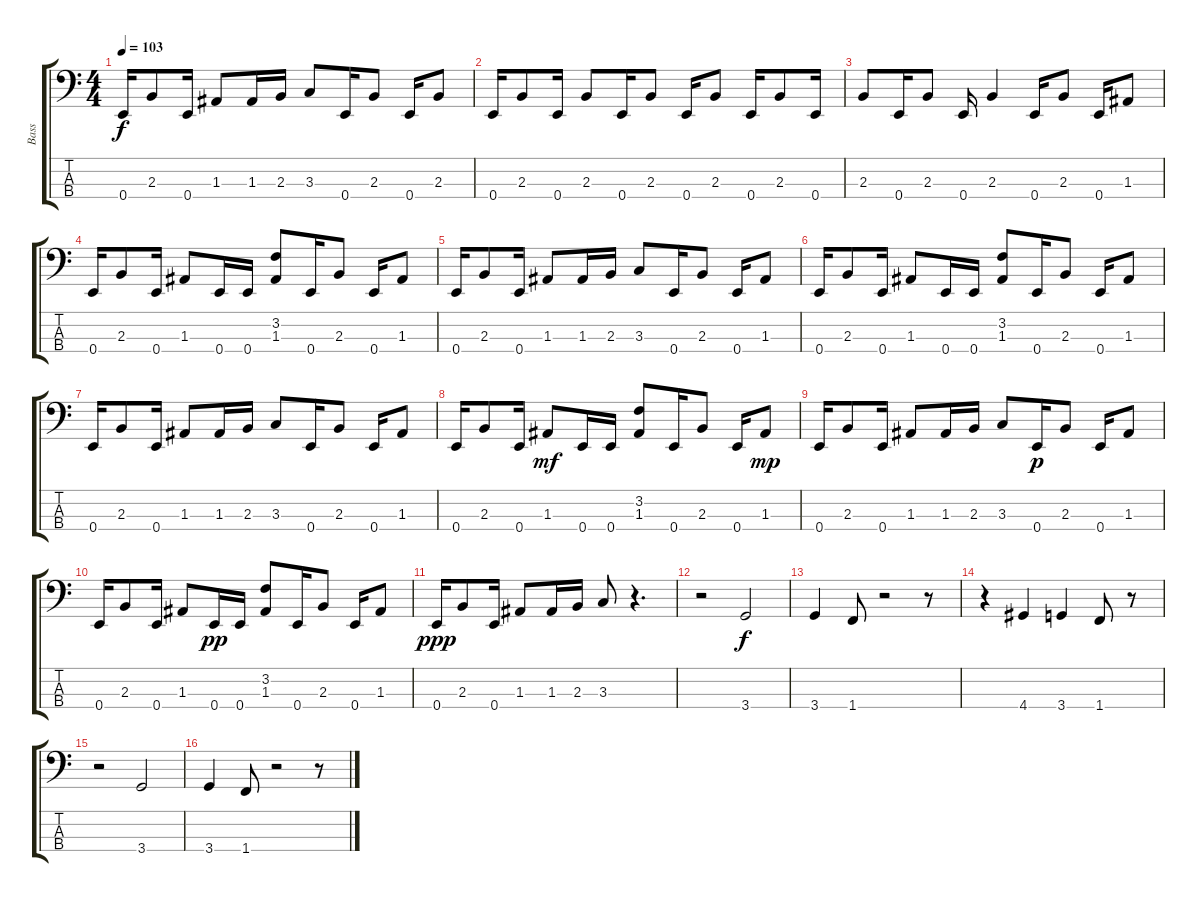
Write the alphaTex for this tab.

\track ("Bass" "Bass") {instrument electricbasspick}
\staff {score tabs}
\tuning (G2 D2 A1 E1) {hide}
\ts (4 4)
\tempo 103
\clef f4
\ks c
0.4.16{dy f} 2.3.8 0.4.16 1.3.8 1.3.16 2.3.16 3.3.8 0.4.16 2.3.8 0.4.16 2.3.8 |
0.4.16 2.3.8 0.4.16 2.3.8 0.4.16 2.3.8 0.4.16 2.3.8 0.4.16 2.3.8 0.4.16 |
2.3.8 0.4.16 2.3.8 0.4.16 2.3.4 0.4.16 2.3.8 0.4.16 1.3.8 |
0.4.16 2.3.8 0.4.16 1.3.8 0.4.16 0.4.16 (3.2 1.3).8 0.4.16 2.3.8 0.4.16 1.3.8 |
0.4.16 2.3.8 0.4.16 1.3.8 1.3.16 2.3.16 3.3.8 0.4.16 2.3.8 0.4.16 1.3.8 |
0.4.16 2.3.8 0.4.16 1.3.8 0.4.16 0.4.16 (3.2 1.3).8 0.4.16 2.3.8 0.4.16 1.3.8 |
0.4.16 2.3.8 0.4.16 1.3.8 1.3.16 2.3.16 3.3.8 0.4.16 2.3.8 0.4.16 1.3.8 |
0.4.16 2.3.8 0.4.16 1.3.8{dy mf} 0.4.16 0.4.16 (3.2 1.3).8 0.4.16 2.3.8 0.4.16 1.3.8{dy mp} |
0.4.16 2.3.8 0.4.16 1.3.8 1.3.16 2.3.16 3.3.8 0.4.16{dy p} 2.3.8 0.4.16 1.3.8 |
0.4.16 2.3.8 0.4.16 1.3.8 0.4.16{dy pp} 0.4.16 (3.2 1.3).8 0.4.16 2.3.8 0.4.16 1.3.8 |
0.4.16{dy ppp} 2.3.8 0.4.16 1.3.8 1.3.16 2.3.16 3.3.8 r.4{d} |
r.2 3.4.2{dy f} |
3.4.4 1.4.8 r.2 r.8 |
r.4 4.4.4 3.4.4 1.4.8 r.8 |
r.2 3.4.2 |
3.4.4 1.4.8 r.2 r.8
